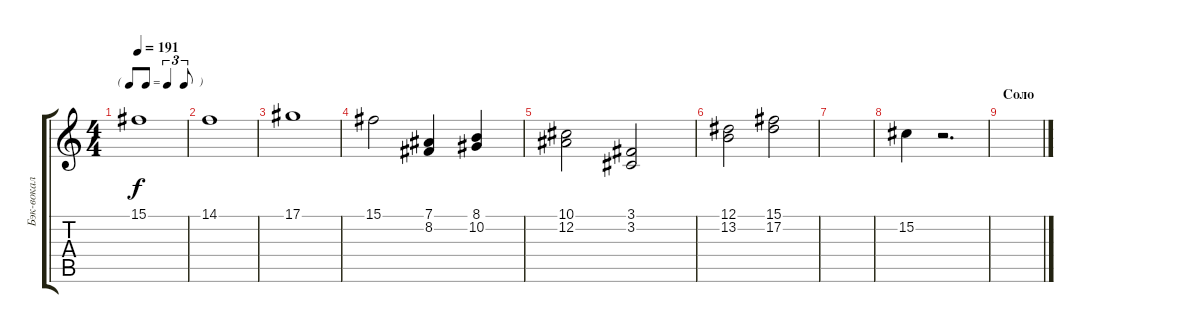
\track ("Бэк-вокал" "Бэк-вокал") {instrument fx7echoes}
\staff {score tabs}
\tuning (Eb4 Bb3 Gb3 Db3 Ab2 Eb2) {hide}
\ts (4 4)
\tf triplet8th
\tempo 191
\clef g2
\ks c
15.1.1{dy f} |
14.1.1 |
17.1.1 |
15.1.2 (7.1 8.2).4{volume 8} (8.1 10.2).4 |
(10.1 12.2).2 (3.1 3.2).2 |
(12.1 13.2).2 (15.1 17.2).2 |
|
15.2.4{volume 12} r.2{d} |
\section ("" "Соло")
